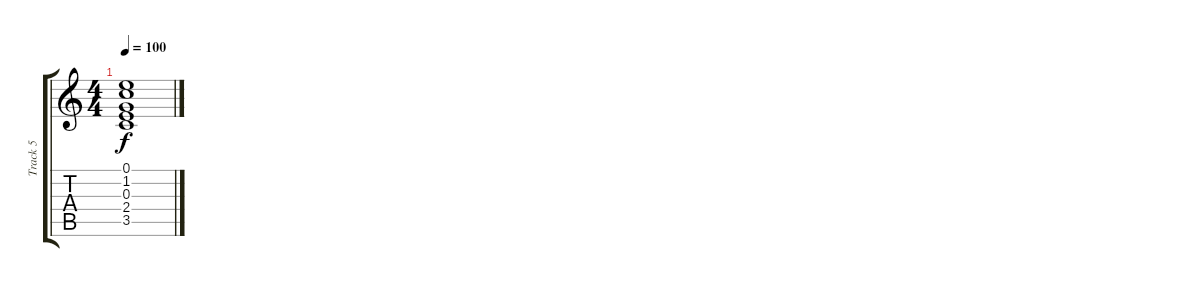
\track ("Track 5" "Track 5") {instrument electricguitarjazz}
\staff {score tabs}
\tuning (E4 B3 G3 D3 A2 E2) {hide}
\ts (4 4)
\tempo 100
\clef g2
\ks c
(0.1 1.2 0.3 2.4 3.5).1{dy f}
